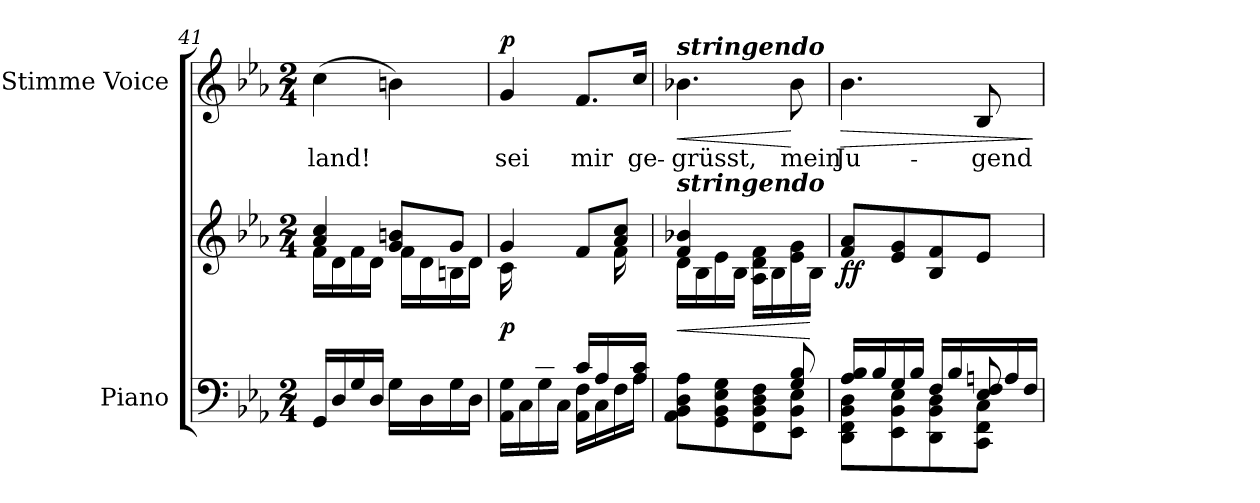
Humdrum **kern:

**kern	**kern	**dynam	**kern	**text	**dynam
*part2	*part2	*part2	*part1	*part1	*part1
*staff3	*staff2	*staff2/3	*staff1	*staff1	*staff1
*I"Piano	*	*	*I"Stimme Voice	*	*
*I'Pno	*	*	*	*	*
*clefF4	*clefG2	*	*clefG2	*	*
*k[b-e-a-]	*k[b-e-a-]	*	*k[b-e-a-]	*	*
*M2/4	*M2/4	*	*M2/4	*	*
=41	=41	=41	=41	=41	=41
*	*^	*	*	*	*
16GG/LL	4a-/ 4cc/	16f\LL	.	(4cc\	-land!	.
16D/	.	16d\	.	.	.	.
16G/	.	16f\	.	.	.	.
16D/JJ	.	16d\JJ	.	.	.	.
16G\LL	8g/ 8bn/L	16f\LL	.	4bn\)	.	.
16D\	.	16d\	.	.	.	.
16G\	8g/J	16Bn\	.	.	.	.
16D\JJ	.	16d\JJ	.	.	.	.
=42	=42	=42	=42	=42	=42	=42
*^	*	*	*	*	*	*
!	!	!	!	!LO:DY:a=2	!	!	!LO:DY:a
16ryy	16AA-\ 16G\LL	4g/	16c\LL	p	4g/	sei	p
16A-/	16C\	.	16ryy	.	.	.	.
*	*	*v	*v	*	*	*	*
16c/	16G\	.	.	.	.	.
16A-/JJ	16C\JJ	.	.	.	.	.
16c/LL	16AA-\ 16F\LL	8f/L	.	8.f/L	mir	.
16A-/	16C\	.	.	.	.	.
*	*	*^	*	*	*	*
16ryy	16F\	8a-/ 8cc/J	16f\	.	.	.	.
16A-/ 16c/JJ	16A-\JJ	.	16ryy	.	16cc/Jk	ge-	.
=43	=43	=43	=43	=43	=43	=43	=43
!	!	!	!	!	!LO:TX:a:Bi:t=stringendo	!	!
!	!	!LO:TX:a:Bi:t=stringendo	!	!	!	!	!
!	!	!	!	!LO:HP:b	!	!	!LO:HP:b
8AA-\ 8BB-\ 8D\ 8A-\L	4.ryy	16d\LL	4f/ 4b-X/	<	4.b-X\	-grüsst,	<
.	.	16B-\	.	.	.	.	.
8GG\ 8BB-\ 8E-\ 8G\	.	16e-\	.	.	.	.	.
.	.	16B-\JJ	.	.	.	.	.
8FF\ 8BB-\ 8D\ 8F\	.	16A-\ 16d\ 16f\LL	4ryy	.	.	.	.
.	.	16B-\	.	.	.	.	.
8EE-\ 8BB-\ 8E-\J	8G/ 8B-/	16e-\ 16g\	.	.	8b-\	mein	[
.	.	16B-\JJ	.	[	.	.	.
*	*	*v	*v	*	*	*	*
=44	=44	=44	=44	=44	=44	=44
*	*^	*	*	*	*	*
!	!	!	!	!LO:DY:b	!	!	!LO:HP:b
8DD\ 8FF\ 8BB-\ 8D\L	4.ryy	16A-/ 16B-/LL	8f/ 8a-/L	ff	4.b-\	Ju-	>
.	.	16B-/	.	.	.	.	.
8EE-\ 8BB-\ 8E-\	.	16G/	8e-/ 8g/	.	.	.	.
.	.	16B-/JJ	.	.	.	.	.
8DD\ 8BB-\ 8D\	.	16F/LL	8B-/ 8f/	.	.	.	.
.	.	16B-/	.	.	.	.	.
8CC\ 8FF\ 8C\J	8E-/ 8F/	16An/	8e-/J	.	8B-/	-gend-	.
.	.	16F/JJ	.	.	.	.	.
*v	*v	*v	*	*	*	*	*
.	.	.	.	.	]
=	=	=	=	=	=
*-	*-	*-	*-	*-	*-
